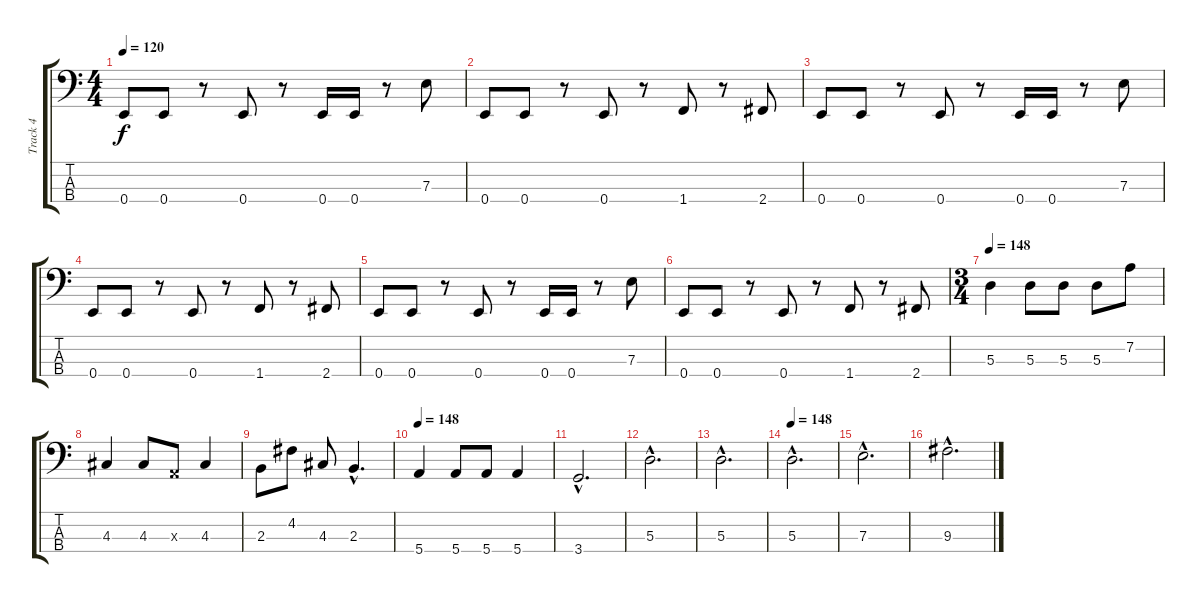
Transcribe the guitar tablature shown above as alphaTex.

\track ("Track 4" "Track 4") {instrument electricbassfinger}
\staff {score tabs}
\tuning (G2 D2 A1 E1) {hide}
\ts (4 4)
\tempo 120
\clef f4
\ks c
0.4.8{dy f} 0.4.8 r.8 0.4.8 r.8 0.4.16 0.4.16 r.8 7.3.8 |
0.4.8 0.4.8 r.8 0.4.8 r.8 1.4.8 r.8 2.4.8 |
0.4.8 0.4.8 r.8 0.4.8 r.8 0.4.16 0.4.16 r.8 7.3.8 |
0.4.8 0.4.8 r.8 0.4.8 r.8 1.4.8 r.8 2.4.8 |
0.4.8 0.4.8 r.8 0.4.8 r.8 0.4.16 0.4.16 r.8 7.3.8 |
0.4.8 0.4.8 r.8 0.4.8 r.8 1.4.8 r.8 2.4.8 |
\ts (3 4)
\tempo 148
5.3.4 5.3.8 5.3.8 5.3.8 7.2.8 |
4.3.4 4.3.8 0.3{x}.8 4.3.4 |
2.3.8 4.2.8 4.3.8 2.3{hac}.4{d} |
\tempo 148
5.4.4 5.4.8 5.4.8 5.4.4 |
3.4{hac}.2{d} |
5.3{hac}.2{d} |
5.3{hac}.2{d} |
\tempo 148
5.3{hac}.2{d} |
7.3{hac}.2{d} |
9.3{hac}.2{d}
